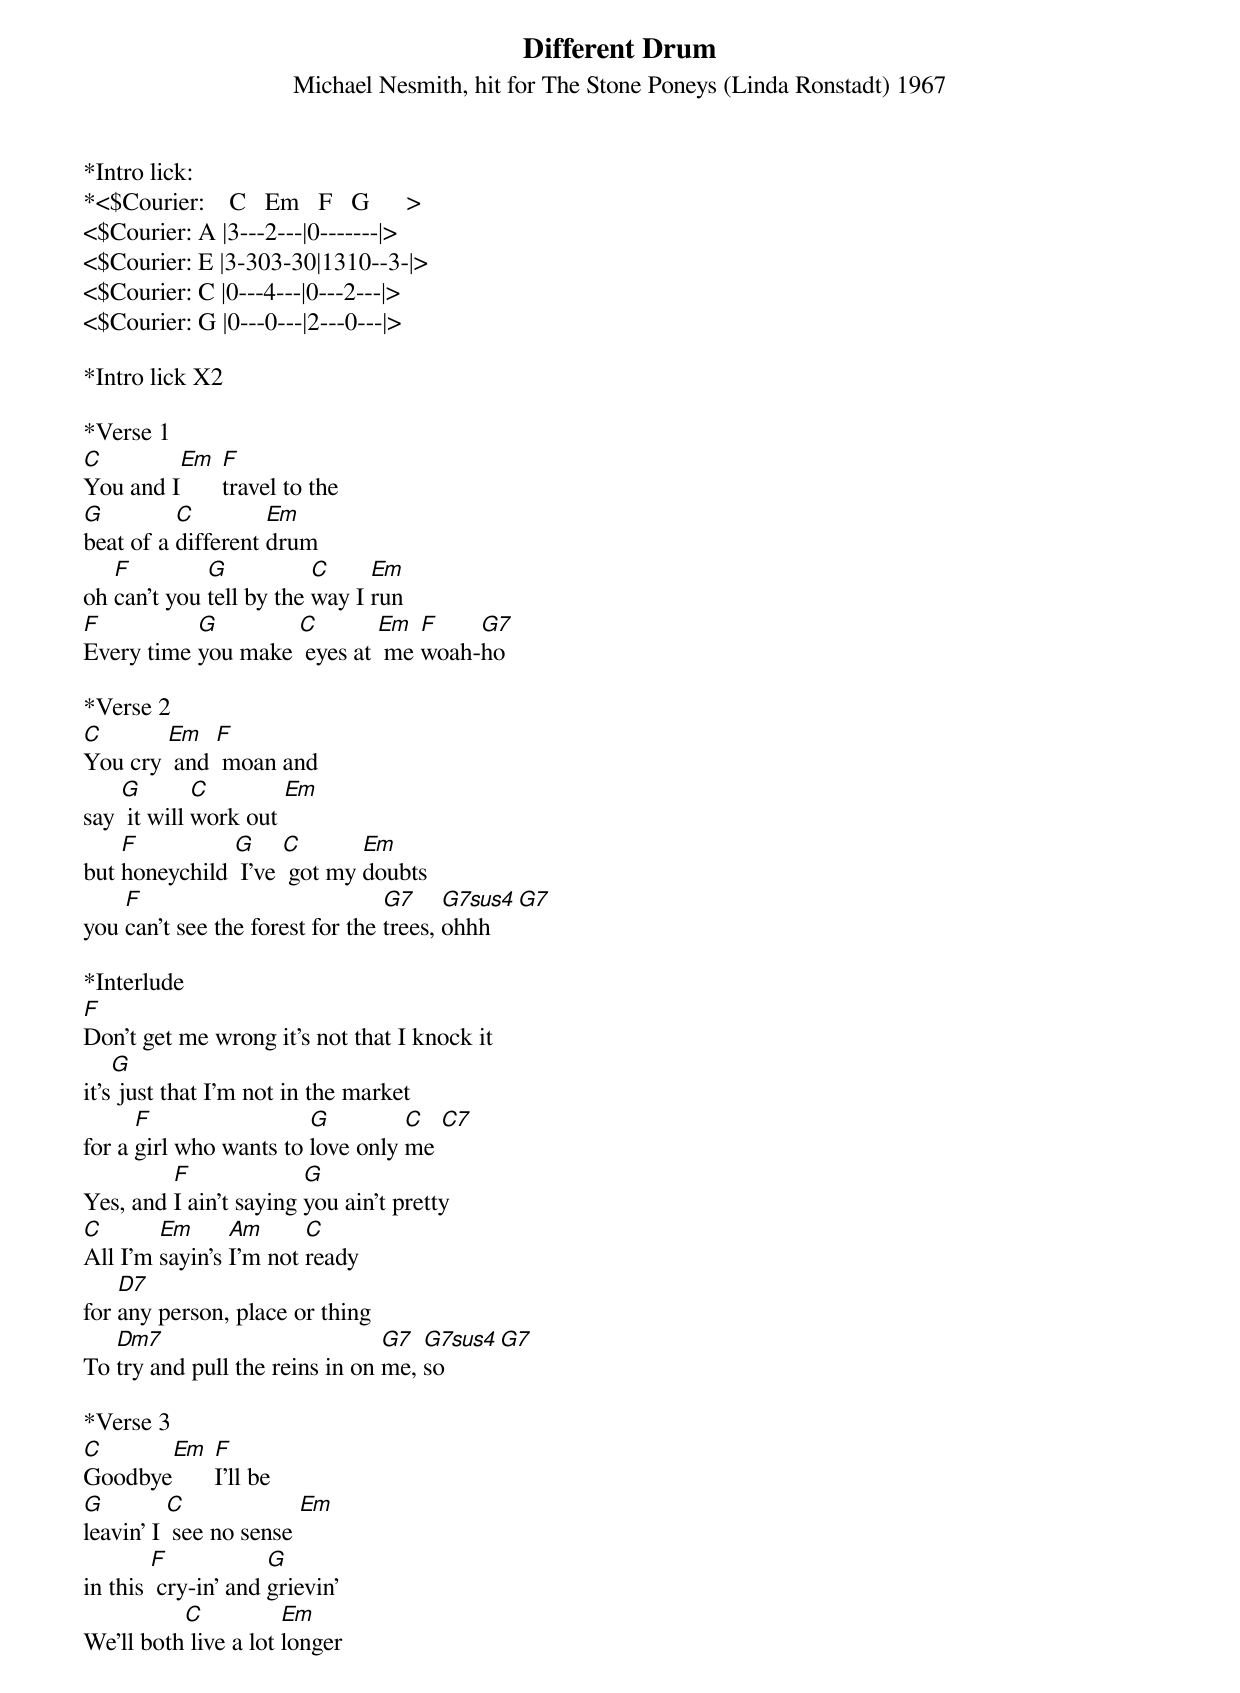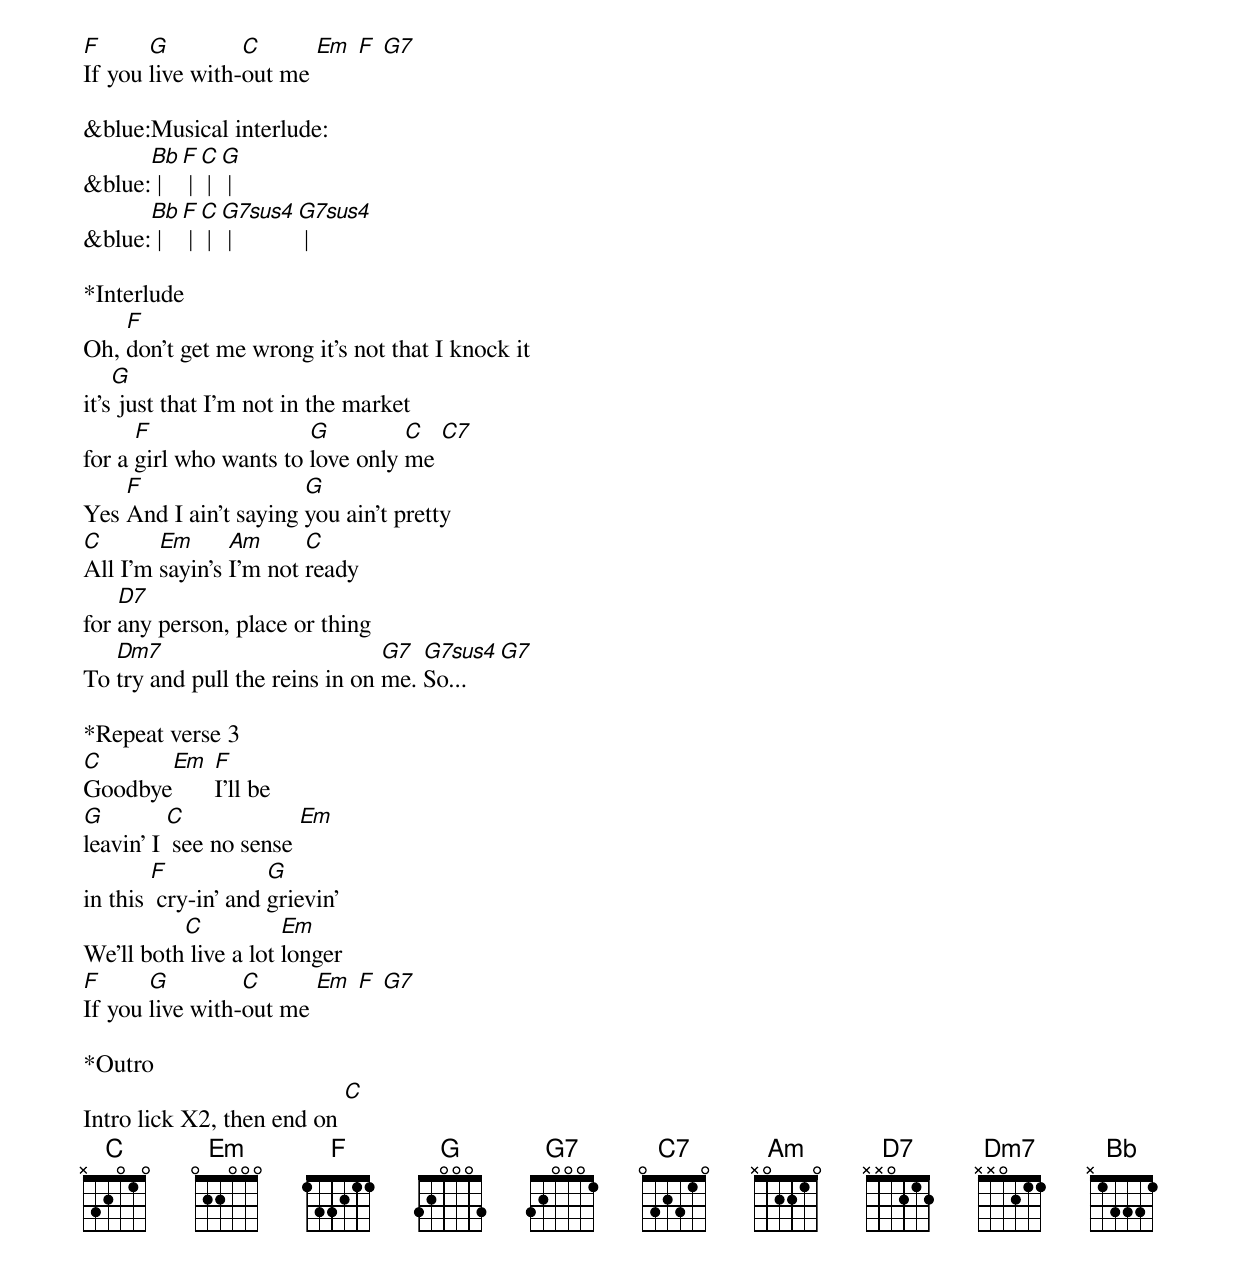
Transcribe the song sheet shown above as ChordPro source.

{title:Different Drum}
{subtitle:Michael Nesmith, hit for The Stone Poneys (Linda Ronstadt) 1967}
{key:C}

*Intro lick:
*<$Courier:    C   Em   F   G      >
<$Courier: A |3---2---|0-------|>
<$Courier: E |3-303-30|1310--3-|>
<$Courier: C |0---4---|0---2---|>
<$Courier: G |0---0---|2---0---|>

*Intro lick X2

*Verse 1
[C]You and I[Em] [F]travel to the
[G]beat of a [C]different [Em]drum
oh [F]can't you [G]tell by the [C]way I [Em]run
[F]Every time [G]you make [C] eyes at [Em] me [F]woah-[G7]ho

*Verse 2
[C]You cry [Em] and [F] moan and
say [G] it will [C]work out [Em]
but [F]honeychild [G] I've [C] got my [Em]doubts
you [F]can't see the forest for the [G7]trees, [G7sus4]ohhh [G7]

*Interlude
[F]Don't get me wrong it's not that I knock it
it's[G] just that I'm not in the market
for a [F]girl who wants to [G]love only [C]me [C7]
Yes, and [F]I ain't saying [G]you ain't pretty
[C]All I'm [Em]sayin's [Am]I'm not [C]ready
for [D7]any person, place or thing
To [Dm7]try and pull the reins in on [G7]me, [G7sus4]so [G7]

*Verse 3
[C]Goodbye[Em] [F]I'll be
[G]leavin' I [C] see no sense [Em]
in this [F] cry-in' and [G]grievin'
We'll both[C] live a lot [Em]longer
[F]If you [G]live with-[C]out me [Em] [F] [G7]

&blue:Musical interlude:
&blue:[Bb] | [F] | [C] | [G] |
&blue:[Bb] | [F] | [C] | [G7sus4] | [G7sus4] |

*Interlude
Oh, [F]don't get me wrong it's not that I knock it
it's[G] just that I'm not in the market
for a [F]girl who wants to [G]love only [C]me [C7]
Yes [F]And I ain't saying [G]you ain't pretty
[C]All I'm [Em]sayin's [Am]I'm not [C]ready
for [D7]any person, place or thing
To [Dm7]try and pull the reins in on [G7]me. [G7sus4]So...[G7]

*Repeat verse 3
[C]Goodbye[Em] [F]I'll be
[G]leavin' I [C] see no sense [Em]
in this [F] cry-in' and [G]grievin'
We'll both[C] live a lot [Em]longer
[F]If you [G]live with-[C]out me [Em] [F] [G7]

*Outro
Intro lick X2, then end on [C]
